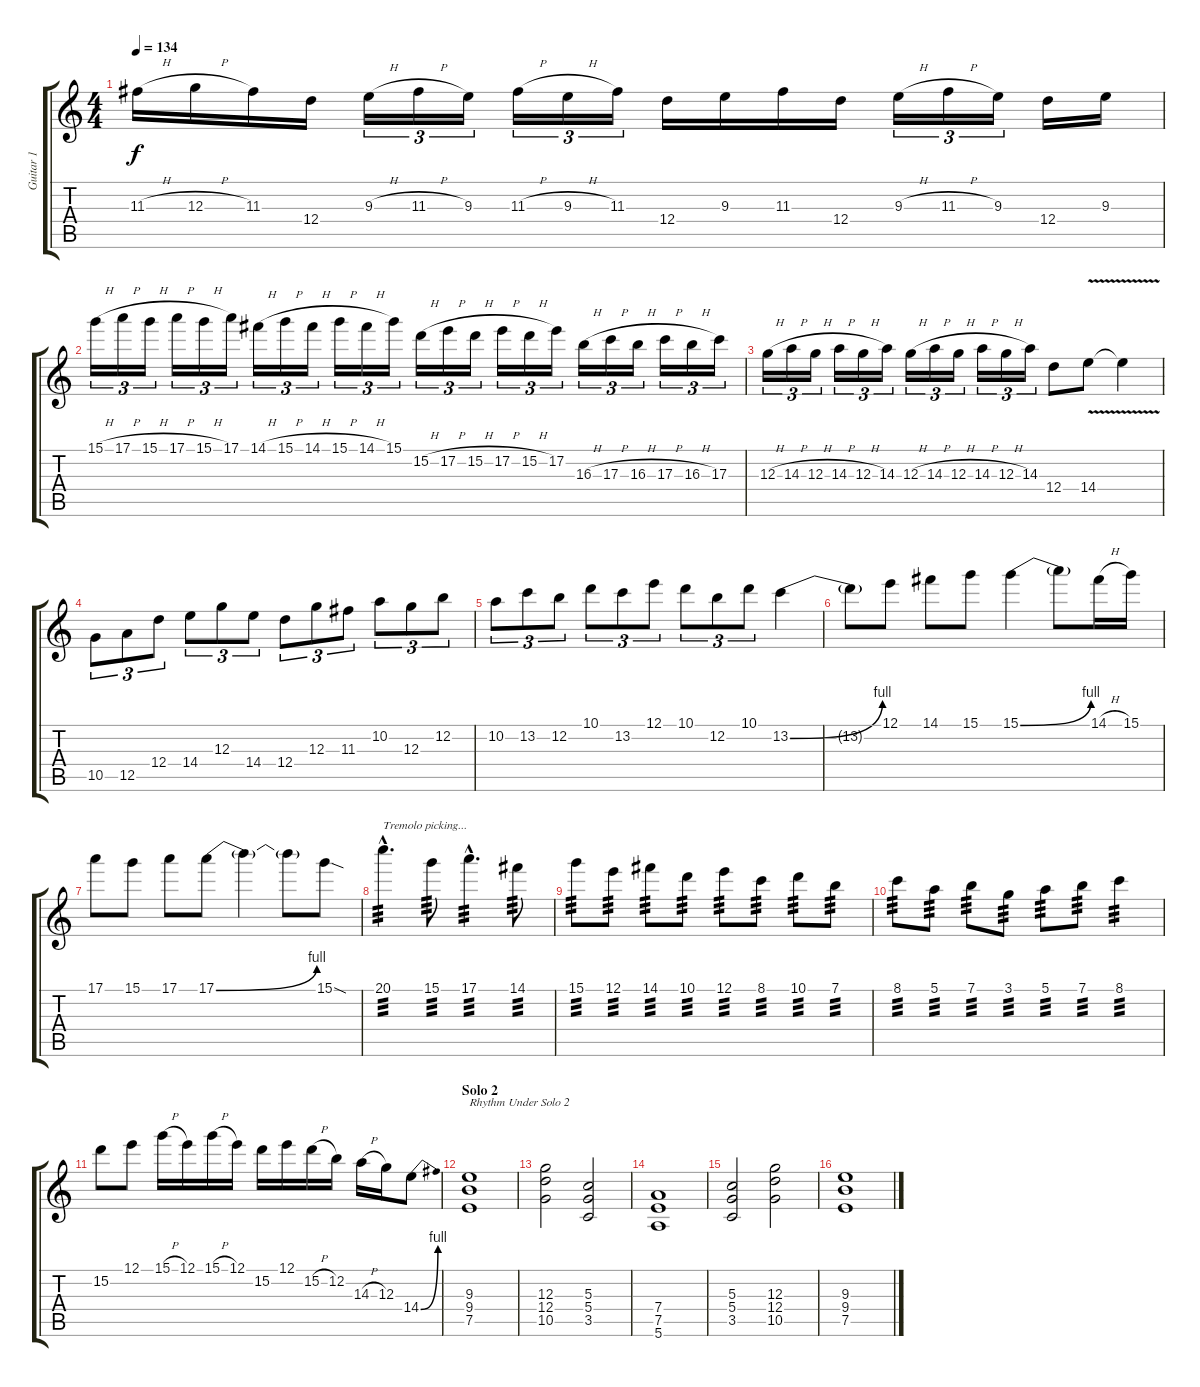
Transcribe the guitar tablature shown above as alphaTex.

\track ("Guitar 1" "Guitar 1") {instrument distortionguitar}
\staff {score tabs}
\tuning (E4 B3 G3 D3 A2 E2) {hide}
\ts (4 4)
\tempo 134
\clef g2
\ks c
11.3{h}.16{dy f} 12.3{h}.16 11.3.16 12.4.16 9.3{h}.16{tu (3 2)} 11.3{h}.16{tu (3 2)} 9.3.16{tu (3 2)} 11.3{h}.16{tu (3 2)} 9.3{h}.16{tu (3 2)} 11.3.16{tu (3 2)} 12.4.16 9.3.16 11.3.16 12.4.16 9.3{h}.16{tu (3 2)} 11.3{h}.16{tu (3 2)} 9.3.16{tu (3 2)} 12.4.16 9.3.16 |
15.1{h}.16{tu (3 2)} 17.1{h}.16{tu (3 2)} 15.1{h}.16{tu (3 2)} 17.1{h}.16{tu (3 2)} 15.1{h}.16{tu (3 2)} 17.1.16{tu (3 2)} 14.1{h}.16{tu (3 2)} 15.1{h}.16{tu (3 2)} 14.1{h}.16{tu (3 2)} 15.1{h}.16{tu (3 2)} 14.1{h}.16{tu (3 2)} 15.1.16{tu (3 2)} 15.2{h}.16{tu (3 2)} 17.2{h}.16{tu (3 2)} 15.2{h}.16{tu (3 2)} 17.2{h}.16{tu (3 2)} 15.2{h}.16{tu (3 2)} 17.2.16{tu (3 2)} 16.3{h}.16{tu (3 2)} 17.3{h}.16{tu (3 2)} 16.3{h}.16{tu (3 2)} 17.3{h}.16{tu (3 2)} 16.3{h}.16{tu (3 2)} 17.3.16{tu (3 2)} |
12.3{h}.16{tu (3 2)} 14.3{h}.16{tu (3 2)} 12.3{h}.16{tu (3 2)} 14.3{h}.16{tu (3 2)} 12.3{h}.16{tu (3 2)} 14.3.16{tu (3 2)} 12.3{h}.16{tu (3 2)} 14.3{h}.16{tu (3 2)} 12.3{h}.16{tu (3 2)} 14.3{h}.16{tu (3 2)} 12.3{h}.16{tu (3 2)} 14.3.16{tu (3 2)} 12.4.8 14.4{v}.8 14.4{t}.4 |
10.5.8{tu (3 2)} 12.5.8{tu (3 2)} 12.4.8{tu (3 2)} 14.4.8{tu (3 2)} 12.3.8{tu (3 2)} 14.4.8{tu (3 2)} 12.4.8{tu (3 2)} 12.3.8{tu (3 2)} 11.3.8{tu (3 2)} 10.2.8{tu (3 2)} 12.3.8{tu (3 2)} 12.2.8{tu (3 2)} |
10.2.8{tu (3 2)} 13.2.8{tu (3 2)} 12.2.8{tu (3 2)} 10.1.8{tu (3 2)} 13.2.8{tu (3 2)} 12.1.8{tu (3 2)} 10.1.8{tu (3 2)} 12.2.8{tu (3 2)} 10.1.8{tu (3 2)} 13.2{be (bend 0 0 60 4)}.4 |
13.2{t}.8 12.1.8 14.1.8 15.1.8 15.1{be (bend 0 0 60 4)}.4 15.1{t}.8 14.1{h}.16 15.1.16 |
17.1.8 15.1.8 17.1.8 17.1{be (bend 0 0 60 4)}.8 17.1{t}.4 17.1{t}.8 15.1{sod}.8 |
20.1{hac}.4{d txt "Tremolo picking..." tp 3} 15.1.8{tp 3} 17.1{hac}.4{d tp 3} 14.1.8{tp 3} |
15.1.8{tp 3} 12.1.8{tp 3} 14.1.8{tp 3} 10.1.8{tp 3} 12.1.8{tp 3} 8.1.8{tp 3} 10.1.8{tp 3} 7.1.8{tp 3} |
8.1.8{tp 3} 5.1.8{tp 3} 7.1.8{tp 3} 3.1.8{tp 3} 5.1.8{tp 3} 7.1.8{tp 3} 8.1.4{tp 3} |
15.2.8 12.1.8 15.1{h}.16 12.1.16 15.1{h}.16 12.1.16 15.2.16 12.1.16 15.2{h}.16 12.2.16 14.3{h}.16 12.3.16 14.4{be (bend 0 0 60 4)}.8 |
\section ("" "Solo 2")
(9.3 9.4 7.5).1{txt "Rhythm Under Solo 2" volume 11} |
(12.3 12.4 10.5).2 (5.3 5.4 3.5).2 |
(7.4 7.5 5.6).1 |
(5.3 5.4 3.5).2 (12.3 12.4 10.5).2 |
(9.3 9.4 7.5).1
